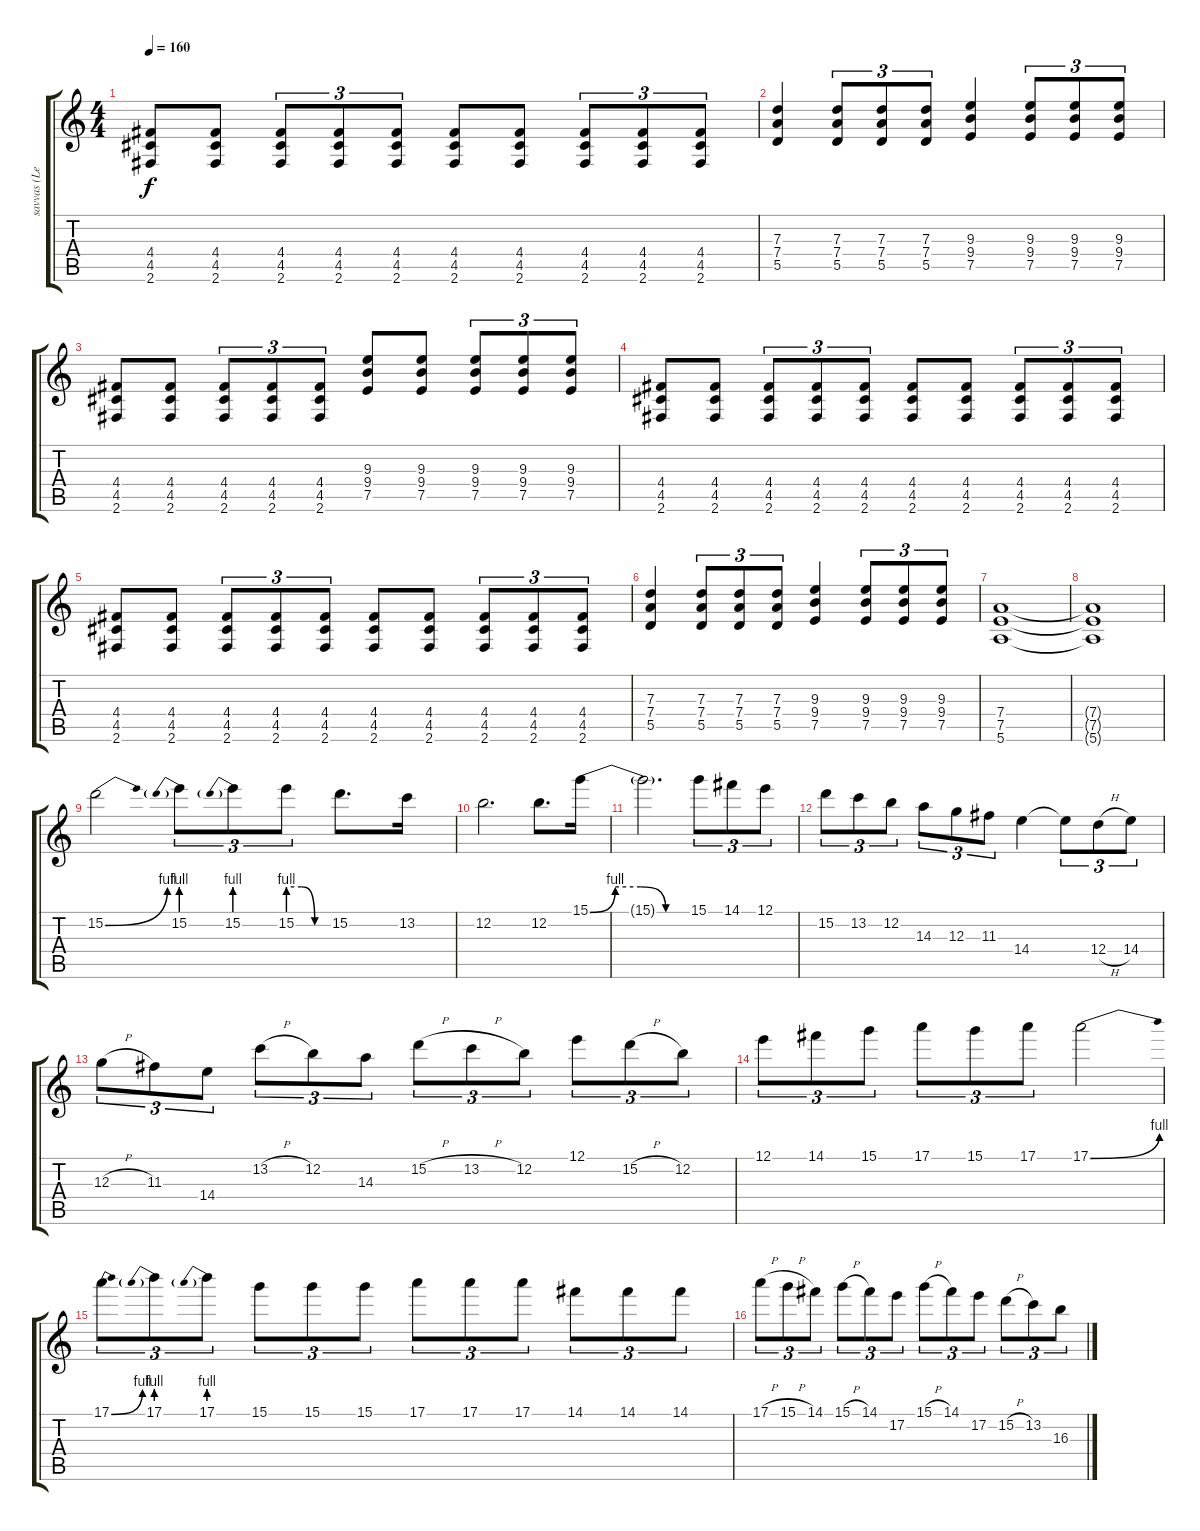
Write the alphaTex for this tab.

\track ("savvas (Lead & Rhythm Guitars)" "savvas (Le") {instrument distortionguitar}
\staff {score tabs}
\tuning (E4 B3 G3 D3 A2 E2) {hide}
\ts (4 4)
\tempo 160
\clef g2
\ks c
(4.4 4.5 2.6).8{dy f} (4.4 4.5 2.6).8 (4.4 4.5 2.6).8{tu (3 2)} (4.4 4.5 2.6).8{tu (3 2)} (4.4 4.5 2.6).8{tu (3 2)} (4.4 4.5 2.6).8 (4.4 4.5 2.6).8 (4.4 4.5 2.6).8{tu (3 2)} (4.4 4.5 2.6).8{tu (3 2)} (4.4 4.5 2.6).8{tu (3 2)} |
(7.3 7.4 5.5).4 (7.3 7.4 5.5).8{tu (3 2)} (7.3 7.4 5.5).8{tu (3 2)} (7.3 7.4 5.5).8{tu (3 2)} (9.3 9.4 7.5).4 (9.3 9.4 7.5).8{tu (3 2)} (9.3 9.4 7.5).8{tu (3 2)} (9.3 9.4 7.5).8{tu (3 2)} |
(4.4 4.5 2.6).8 (4.4 4.5 2.6).8 (4.4 4.5 2.6).8{tu (3 2)} (4.4 4.5 2.6).8{tu (3 2)} (4.4 4.5 2.6).8{tu (3 2)} (9.3 9.4 7.5).8 (9.3 9.4 7.5).8 (9.3 9.4 7.5).8{tu (3 2)} (9.3 9.4 7.5).8{tu (3 2)} (9.3 9.4 7.5).8{tu (3 2)} |
(4.4 4.5 2.6).8 (4.4 4.5 2.6).8 (4.4 4.5 2.6).8{tu (3 2)} (4.4 4.5 2.6).8{tu (3 2)} (4.4 4.5 2.6).8{tu (3 2)} (4.4 4.5 2.6).8 (4.4 4.5 2.6).8 (4.4 4.5 2.6).8{tu (3 2)} (4.4 4.5 2.6).8{tu (3 2)} (4.4 4.5 2.6).8{tu (3 2)} |
(4.4 4.5 2.6).8 (4.4 4.5 2.6).8 (4.4 4.5 2.6).8{tu (3 2)} (4.4 4.5 2.6).8{tu (3 2)} (4.4 4.5 2.6).8{tu (3 2)} (4.4 4.5 2.6).8 (4.4 4.5 2.6).8 (4.4 4.5 2.6).8{tu (3 2)} (4.4 4.5 2.6).8{tu (3 2)} (4.4 4.5 2.6).8{tu (3 2)} |
(7.3 7.4 5.5).4 (7.3 7.4 5.5).8{tu (3 2)} (7.3 7.4 5.5).8{tu (3 2)} (7.3 7.4 5.5).8{tu (3 2)} (9.3 9.4 7.5).4 (9.3 9.4 7.5).8{tu (3 2)} (9.3 9.4 7.5).8{tu (3 2)} (9.3 9.4 7.5).8{tu (3 2)} |
(7.4 7.5 5.6).1 |
(7.4{t} 7.5{t} 5.6{t}).1 |
15.2{be (bend 0 0 60 4)}.2 15.2{be (prebend 0 4 60 4)}.8{tu (3 2)} 15.2{be (prebend 0 4 60 4)}.8{tu (3 2)} 15.2{be (custom 0 4 20 4 40 0 60 0)}.8{tu (3 2)} 15.2.8{d} 13.2.16 |
12.2.2{d} 12.2.8{d} 15.1{be (custom 0 0 15 4 30 4 45 0 60 0)}.16 |
15.1{t}.2{d} 15.1.8{tu (3 2)} 14.1.8{tu (3 2)} 12.1.8{tu (3 2)} |
15.2.8{tu (3 2)} 13.2.8{tu (3 2)} 12.2.8{tu (3 2)} 14.3.8{tu (3 2)} 12.3.8{tu (3 2)} 11.3.8{tu (3 2)} 14.4.4 14.4{t}.8{tu (3 2)} 12.4{h}.8{tu (3 2)} 14.4.8{tu (3 2)} |
12.3{h}.8{tu (3 2)} 11.3.8{tu (3 2)} 14.4.8{tu (3 2)} 13.2{h}.8{tu (3 2)} 12.2.8{tu (3 2)} 14.3.8{tu (3 2)} 15.2{h}.8{tu (3 2)} 13.2{h}.8{tu (3 2)} 12.2.8{tu (3 2)} 12.1.8{tu (3 2)} 15.2{h}.8{tu (3 2)} 12.2.8{tu (3 2)} |
12.1.8{tu (3 2)} 14.1.8{tu (3 2)} 15.1.8{tu (3 2)} 17.1.8{tu (3 2)} 15.1.8{tu (3 2)} 17.1.8{tu (3 2)} 17.1{be (bend 0 0 60 4)}.2 |
17.1{be (bend 0 0 60 4)}.8{tu (3 2)} 17.1{be (prebend 0 4 60 4)}.8{tu (3 2)} 17.1{be (prebend 0 4 60 4)}.8{tu (3 2)} 15.1.8{tu (3 2)} 15.1.8{tu (3 2)} 15.1.8{tu (3 2)} 17.1.8{tu (3 2)} 17.1.8{tu (3 2)} 17.1.8{tu (3 2)} 14.1.8{tu (3 2)} 14.1.8{tu (3 2)} 14.1.8{tu (3 2)} |
17.1{h}.8{tu (3 2)} 15.1{h}.8{tu (3 2)} 14.1.8{tu (3 2)} 15.1{h}.8{tu (3 2)} 14.1.8{tu (3 2)} 17.2.8{tu (3 2)} 15.1{h}.8{tu (3 2)} 14.1.8{tu (3 2)} 17.2.8{tu (3 2)} 15.2{h}.8{tu (3 2)} 13.2.8{tu (3 2)} 16.3.8{tu (3 2)}
